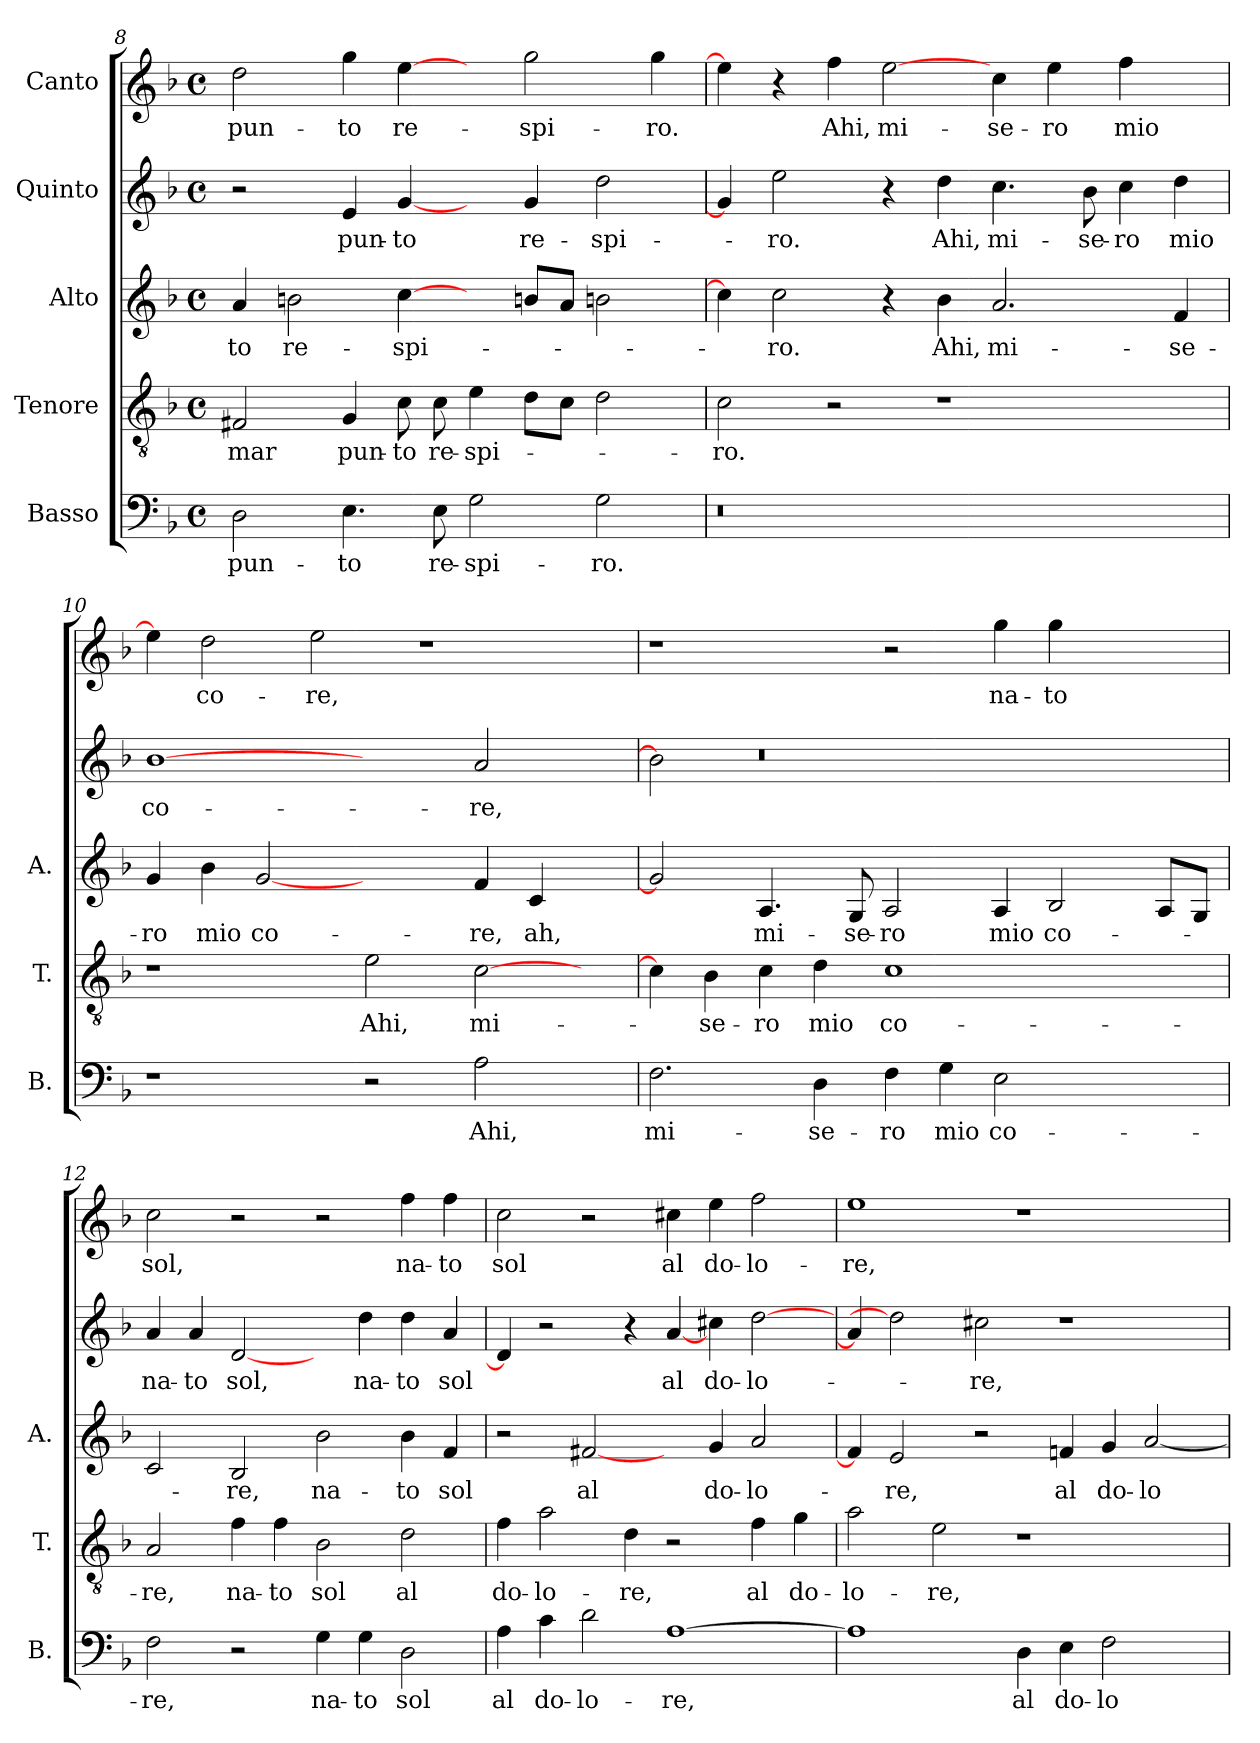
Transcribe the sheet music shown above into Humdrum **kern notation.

**kern	**text	**kern	**text	**kern	**text	**kern	**text	**kern	**text
*part5	*part5	*part4	*part4	*part3	*part3	*part2	*part2	*part1	*part1
*staff5	*staff5	*staff4	*staff4	*staff3	*staff3	*staff2	*staff2	*staff1	*staff1
*I"Basso	*	*I"Tenore	*	*I"Alto	*	*I"Quinto	*	*I"Canto	*
*I'B.	*	*I'T.	*	*I'A.	*	*	*	*	*
*clefF4	*	*clefGv2	*	*clefG2	*	*clefG2	*	*clefG2	*
*k[b-]	*	*k[b-]	*	*k[b-]	*	*k[b-]	*	*k[b-]	*
*F:	*	*F:	*	*F:	*	*F:	*	*F:	*
*M4/4	*	*M4/4	*	*M4/4	*	*M4/4	*	*M4/4	*
*met(c)	*	*met(c)	*	*met(c)	*	*met(c)	*	*met(c)	*
=8	=8	=8	=8	=8	=8	=8	=8	=8	=8
2D\	pun-	2F#X/	-mar	4a/	-to	2r	.	2dd\	pun-
.	.	.	.	2bn\	re-	.	.	.	.
4.E\	-to	4G/	pun-	.	.	4e/	pun-	4gg\	-to
.	.	8c\	-to	[4cc\	-spi-	[4g/	-to	[4ee\	re-
8E\	re-	8c\	re-	.	.	.	.	.	.
2G\	-spi-	4e\	-spi-	4ryy	.	4ryy	.	4ryy	.
.	.	8d\L	.	8bn/L	.	4g/	re-	2gg\	-spi-
.	.	8c\J	.	8a/J	.	.	.	.	.
2G\	-ro.	2d\	.	2bn\	.	2dd\	-spi-	.	.
.	.	.	.	.	.	.	.	4gg\	-ro.
=9	=9	=9	=9	=9	=9	=9	=9	=9	=9
!LO:N:vis=0	!	!	!	!	!	!	!	!	!
1r	.	2c\	-ro.	4cc\]	.	4g/]	.	4ee\]	.
.	.	.	.	2cc\	-ro.	2ee\	-ro.	4r	.
.	.	2r	.	.	.	.	.	4ff\	Ahi,
.	.	.	.	4r	.	4r	.	[2ee\	mi-
1ryy	.	1r	.	4b-\	Ahi,	4dd\	Ahi,	.	.
.	.	.	.	2.a/	mi-	4.cc\	mi-	4cc\	-se-
.	.	.	.	.	.	.	.	4ee\	-ro
.	.	.	.	.	.	8b-\	-se-	.	.
.	.	.	.	.	.	4cc\	-ro	4ff\	mio
4ryy	.	4ryy	.	4f/	-se-	4dd\	mio	4ryy	.
=10	=10	=10	=10	=10	=10	=10	=10	=10	=10
1r	.	1r	.	4g/	-ro	[1b-\	co-	4ee\]	.
.	.	.	.	4b-\	mio	.	.	2dd\	co-
.	.	.	.	[2g/	co-	.	.	.	.
.	.	.	.	.	.	.	.	2ee\	-re,
2r	.	2e\	Ahi,	2ryy	.	2ryy	.	.	.
.	.	.	.	.	.	.	.	1r	.
2A\	Ahi,	[2c\	mi-	4f/	-re,	2a/	-re,	.	.
.	.	.	.	4c/	ah,	.	.	.	.
4ryy	.	4ryy	.	4ryy	.	4ryy	.	.	.
=11	=11	=11	=11	=11	=11	=11	=11	=11	=11
2.F\	mi-	4c\]	.	2g/]	.	2b-\]	.	1r	.
.	.	4B-\	-se-	.	.	.	.	.	.
!	!	!	!	!	!	!LO:N:vis=0	!	!	!
.	.	4c\	-ro	4.A/	mi-	1r	.	.	.
4D\	-se-	4d\	mio	.	.	.	.	.	.
.	.	.	.	8G/	-se-	.	.	.	.
4F\	-ro	1c\	co-	2A/	-ro	.	.	2r	.
4G\	mio	.	.	.	.	.	.	.	.
2E\	co-	.	.	4A/	mio	1ryy	.	4gg\	na-
.	.	.	.	2B-/	co-	.	.	4gg\	-to
2ryy	.	2ryy	.	.	.	.	.	2ryy	.
.	.	.	.	8A/L	.	.	.	.	.
.	.	.	.	8G/J	.	.	.	.	.
=12	=12	=12	=12	=12	=12	=12	=12	=12	=12
2F\	-re,	2A/	-re,	2c/	.	4a/	na-	2cc\	sol,
.	.	.	.	.	.	4a/	-to	.	.
2r	.	4f\	na-	2B-/	-re,	[2d/	sol,	2r	.
.	.	4f\	-to	.	.	.	.	.	.
4G\	na-	2B-\	sol	2b-\	na-	4ryy	.	2r	.
4G\	-to	.	.	.	.	4dd\	na-	.	.
2D\	sol	2d\	al	4b-\	-to	4dd\	-to	4ff\	na-
.	.	.	.	4f/	sol	4a/	sol	4ff\	-to
=13	=13	=13	=13	=13	=13	=13	=13	=13	=13
4A\	al	4f\	do-	2r	.	4d/]	.	2cc\	sol
4c\	do-	2a\	-lo-	.	.	2r	.	.	.
2d\	-lo-	.	.	[2f#X/	al	.	.	2r	.
.	.	4d\	-re,	.	.	4r	.	.	.
[1A\	-re,	2r	.	4ryy	.	[4a/	al	4cc#X\	al
.	.	.	.	4g/	do-	4cc#X\	do-	4ee\	do-
.	.	4f\	al	2a/	-lo-	[2dd\	-lo-	2ff\	-lo-
.	.	4g\	do-	.	.	.	.	.	.
=14	=14	=14	=14	=14	=14	=14	=14	=14	=14
1A\]	.	2a\	-lo-	4f#/]	.	4a/]	.	1ee\	-re,
.	.	.	.	2e/	-re,	2dd\]	.	.	.
.	.	2e\	-re,	.	.	.	.	.	.
.	.	.	.	2r	.	2cc#X\	-re,	.	.
4D\	al	1r	.	.	.	.	.	1r	.
4E\	do-	.	.	4f/	al	1r	.	.	.
2F\	-lo-	.	.	4g/	do-	.	.	.	.
.	.	.	.	[2a/	-lo-	.	.	.	.
4ryy	.	4ryy	.	.	.	.	.	4ryy	.
=	=	=	=	=	=	=	=	=	=
*-	*-	*-	*-	*-	*-	*-	*-	*-	*-
